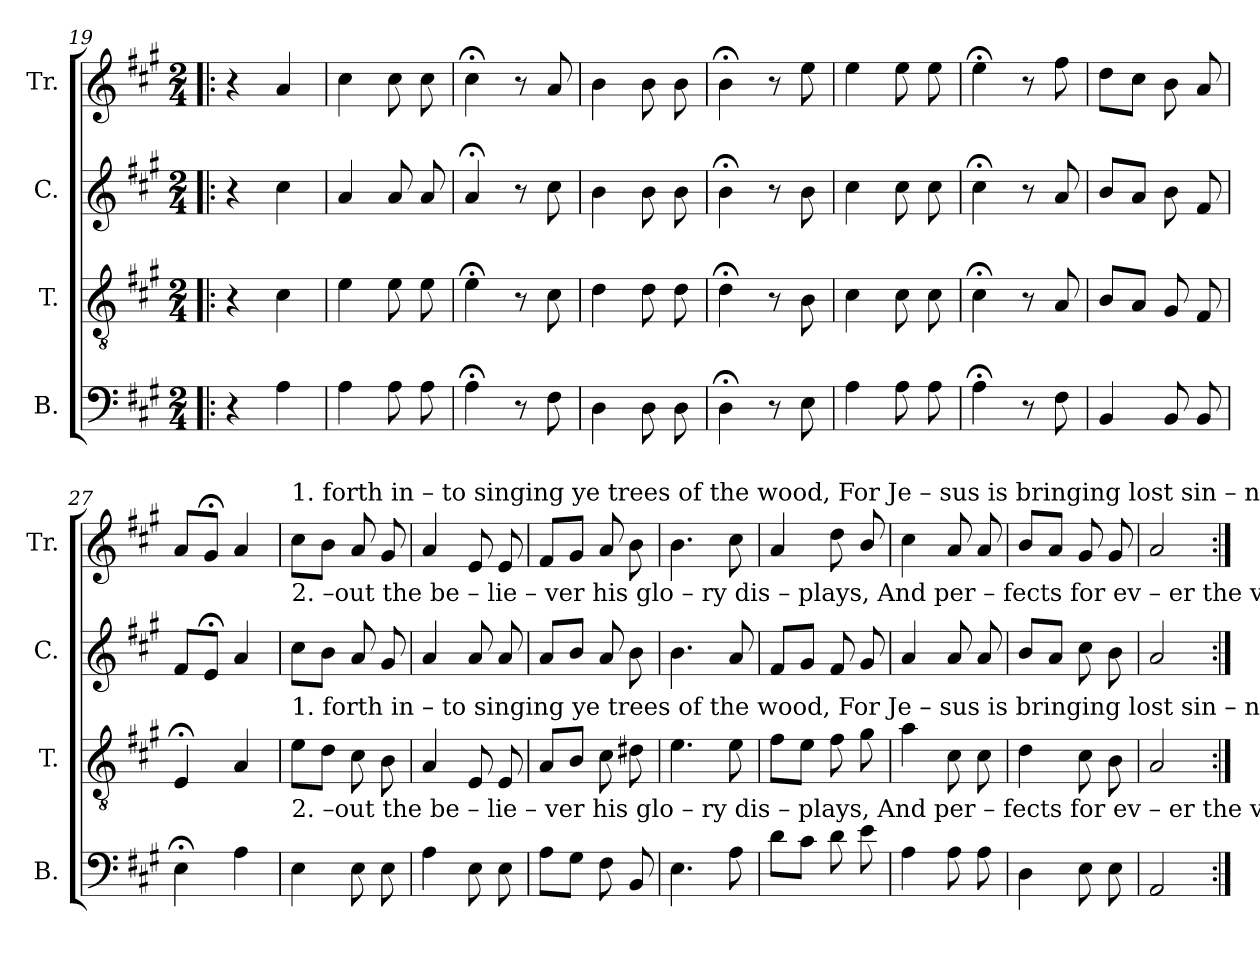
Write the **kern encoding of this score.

**kern	**kern	**kern	**kern
*part4	*part3	*part2	*part1
*staff4	*staff3	*staff2	*staff1
*I"B.	*I"T.	*I"C.	*I"Tr.
*I'B.	*I'T.	*I'C.	*I'Tr.
*clefF4	*clefGv2	*clefG2	*clefG2
*k[f#c#g#]	*k[f#c#g#]	*k[f#c#g#]	*k[f#c#g#]
*M2/4	*M2/4	*M2/4	*M2/4
=19!|:	=19!|:	=19!|:	=19!|:
4r	4r	4r	4r
4A!\	4c#!\	4cc#!\	4a!/
=20	=20	=20	=20
4A!\	4e!\	4a!/	4cc#!\
8A!\	8e!\	8a!/	8cc#!\
8A!\	8e!\	8a!/	8cc#!\
=21	=21	=21	=21
4A;<!\	4e;<!\	4a;<!/	4cc#;<!\
8r	8r	8r	8r
8F#!\	8c#!\	8cc#!\	8a!/
=22	=22	=22	=22
4D!\	4d!\	4b!\	4b!\
8D!\	8d!\	8b!\	8b!\
8D!\	8d!\	8b!\	8b!\
=23	=23	=23	=23
4D;<!\	4d;<!\	4b;<!\	4b;<!\
8r	8r	8r	8r
8E!\	8B!\	8b!\	8ee!\
=24	=24	=24	=24
4A!\	4c#!\	4cc#!\	4ee!\
8A!\	8c#!\	8cc#!\	8ee!\
8A!\	8c#!\	8cc#!\	8ee!\
=25	=25	=25	=25
4A;<!\	4c#;<!\	4cc#;<!\	4ee;<!\
8r	8r	8r	8r
8F#!\	8A!/	8a!/	8ff#!\
=26	=26	=26	=26
4BB!/	8B!/L	8b!/L	8dd!\L
.	8A!/J	8a!/J	8cc#!\J
8BB!/	8G#!/	8b!\	8b!\
8BB!/	8F#!/	8f#!/	8a!/
=27	=27	=27	=27
4E;<!\	4E;<!/	8f#!/L	8a!/L
.	.	8e;<!/J	8g#;<!/J
4A!\	4A!/	4a!/	4a!/
=28	=28	=28	=28
!	!	!	!LO:TX:a:t=1. forth   in  – to    singing   ye     trees   of  the  wood,  For   Je    –   sus    is     bringing  lost  sin  –  ners  to  God.
!	!	!	!LO:TX:b:t=2. –out    the   be – lie – ver  his   glo  –  ry  dis – plays, And  per  –  fects  for    ev  –  er   the   ves  –  sels  of  grace.
!	!LO:TX:a:t=1. forth   in  – to    singing   ye     trees   of  the  wood,  For   Je    –   sus    is     bringing  lost  sin  –  ners  to  God.	!	!
!	!LO:TX:b:t=2. –out    the   be – lie – ver  his   glo  –  ry  dis – plays, And  per  –  fects  for    ev  –  er   the   ves  –  sels  of  grace.	!	!
4E!\	8e!\L	8cc#!\L	8cc#!\L
.	8d!\J	8b!\J	8b!\J
8E!\	8c#!\	8a!/	8a!/
8E!\	8B!\	8g#!/	8g#!/
=29	=29	=29	=29
4A!\	4A!/	4a!/	4a!/
8E!\	8E!/	8a!/	8e!/
8E!\	8E!/	8a!/	8e!/
=30	=30	=30	=30
8A!\L	8A!/L	8a!/L	8f#!/L
8G#!\J	8B!/J	8b!/J	8g#!/J
8F#!\	8c#!\	8a!/	8a!/
8BB!/	8d#X!\	8b!\	8b!\
=31	=31	=31	=31
4.E!\	4.e!\	4.b!\	4.b!\
8A!\	8e!\	8a!/	8cc#!\
=32	=32	=32	=32
8d!\L	8f#!\L	8f#!/L	4a!/
8c#!\J	8e!\J	8g#!/J	.
8d!\	8f#!\	8f#!/	8dd!\
8e!\	8g#!\	8g#!/	8b!/
=33	=33	=33	=33
4A!\	4a!\	4a!/	4cc#!\
8A!\	8c#!\	8a!/	8a!/
8A!\	8c#!\	8a!/	8a!/
=34	=34	=34	=34
4D!\	4d!\	8b!/L	8b!/L
.	.	8a!/J	8a!/J
8E!\	8c#!\	8cc#!\	8g#!/
8E!\	8B!\	8b!\	8g#!/
=35	=35	=35	=35
2AA!/	2A!/	2a!/	2a!/
=:|!	=:|!	=:|!	=:|!
*-	*-	*-	*-
